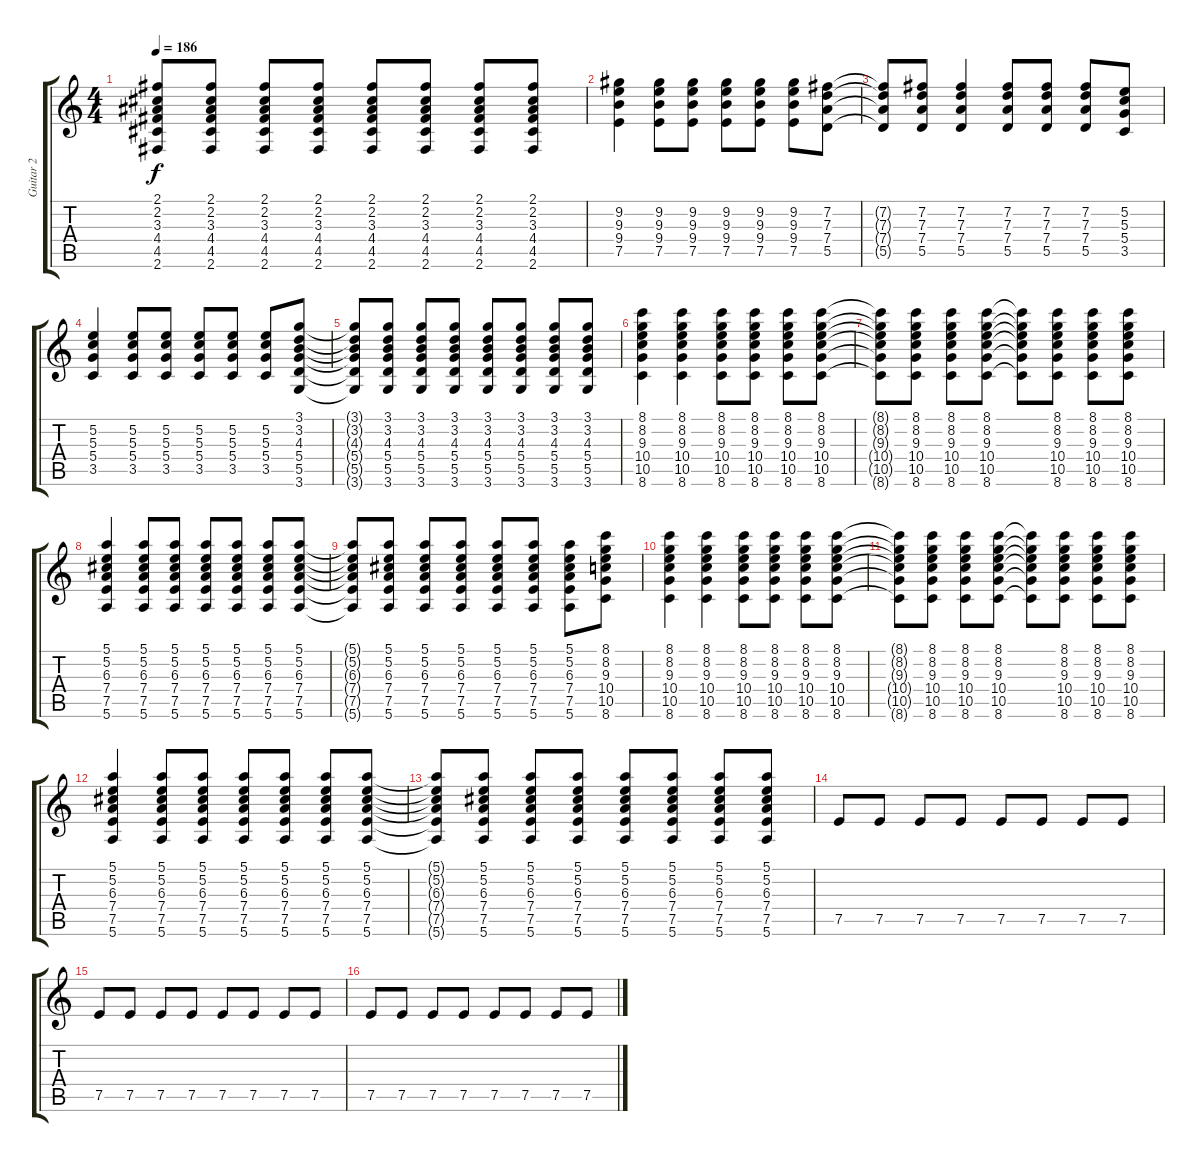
\track ("Guitar 2" "Guitar 2") {instrument electricguitarclean}
\staff {score tabs}
\tuning (E4 B3 G3 D3 A2 E2) {hide}
\ts (4 4)
\tempo 186
\clef g2
\ks c
(2.1{t} 2.2{t} 3.3{t} 4.4{t} 4.5{t} 2.6{t}).8{dy f} (2.1 2.2 3.3 4.4 4.5 2.6).8 (2.1 2.2 3.3 4.4 4.5 2.6).8 (2.1 2.2 3.3 4.4 4.5 2.6).8 (2.1 2.2 3.3 4.4 4.5 2.6).8 (2.1 2.2 3.3 4.4 4.5 2.6).8 (2.1 2.2 3.3 4.4 4.5 2.6).8 (2.1 2.2 3.3 4.4 4.5 2.6).8 |
(9.2 9.3 9.4 7.5).4 (9.2 9.3 9.4 7.5).8 (9.2 9.3 9.4 7.5).8 (9.2 9.3 9.4 7.5).8 (9.2 9.3 9.4 7.5).8 (9.2 9.3 9.4 7.5).8 (7.2 7.3 7.4 5.5).8 |
(7.2{t} 7.3{t} 7.4{t} 5.5{t}).8 (7.2 7.3 7.4 5.5).8 (7.2 7.3 7.4 5.5).4 (7.2 7.3 7.4 5.5).8 (7.2 7.3 7.4 5.5).8 (7.2 7.3 7.4 5.5).8 (5.2 5.3 5.4 3.5).8 |
(5.2 5.3 5.4 3.5).4 (5.2 5.3 5.4 3.5).8 (5.2 5.3 5.4 3.5).8 (5.2 5.3 5.4 3.5).8 (5.2 5.3 5.4 3.5).8 (5.2 5.3 5.4 3.5).8 (3.1 3.2 4.3 5.4 5.5 3.6).8 |
(3.1{t} 3.2{t} 4.3{t} 5.4{t} 5.5{t} 3.6{t}).8 (3.1 3.2 4.3 5.4 5.5 3.6).8 (3.1 3.2 4.3 5.4 5.5 3.6).8 (3.1 3.2 4.3 5.4 5.5 3.6).8 (3.1 3.2 4.3 5.4 5.5 3.6).8 (3.1 3.2 4.3 5.4 5.5 3.6).8 (3.1 3.2 4.3 5.4 5.5 3.6).8 (3.1 3.2 4.3 5.4 5.5 3.6).8 |
(8.1 8.2 9.3 10.4 10.5 8.6).4 (8.1 8.2 9.3 10.4 10.5 8.6).4 (8.1 8.2 9.3 10.4 10.5 8.6).8 (8.1 8.2 9.3 10.4 10.5 8.6).8 (8.1 8.2 9.3 10.4 10.5 8.6).8 (8.1 8.2 9.3 10.4 10.5 8.6).8 |
(8.1{t} 8.2{t} 9.3{t} 10.4{t} 10.5{t} 8.6{t}).8 (8.1 8.2 9.3 10.4 10.5 8.6).8 (8.1 8.2 9.3 10.4 10.5 8.6).8 (8.1 8.2 9.3 10.4 10.5 8.6).8 (8.1{t} 8.2{t} 9.3{t} 10.4{t} 10.5{t} 8.6{t}).8 (8.1 8.2 9.3 10.4 10.5 8.6).8 (8.1 8.2 9.3 10.4 10.5 8.6).8 (8.1 8.2 9.3 10.4 10.5 8.6).8 |
(5.1 5.2 6.3 7.4 7.5 5.6).4 (5.1 5.2 6.3 7.4 7.5 5.6).8 (5.1 5.2 6.3 7.4 7.5 5.6).8 (5.1 5.2 6.3 7.4 7.5 5.6).8 (5.1 5.2 6.3 7.4 7.5 5.6).8 (5.1 5.2 6.3 7.4 7.5 5.6).8 (5.1 5.2 6.3 7.4 7.5 5.6).8 |
(5.1{t} 5.2{t} 6.3{t} 7.4{t} 7.5{t} 5.6{t}).8 (5.1 5.2 6.3 7.4 7.5 5.6).8 (5.1 5.2 6.3 7.4 7.5 5.6).8 (5.1 5.2 6.3 7.4 7.5 5.6).8 (5.1 5.2 6.3 7.4 7.5 5.6).8 (5.1 5.2 6.3 7.4 7.5 5.6).8 (5.1 5.2 6.3 7.4 7.5 5.6).8 (8.1 8.2 9.3 10.4 10.5 8.6).8 |
(8.1 8.2 9.3 10.4 10.5 8.6).4 (8.1 8.2 9.3 10.4 10.5 8.6).4 (8.1 8.2 9.3 10.4 10.5 8.6).8 (8.1 8.2 9.3 10.4 10.5 8.6).8 (8.1 8.2 9.3 10.4 10.5 8.6).8 (8.1 8.2 9.3 10.4 10.5 8.6).8 |
(8.1{t} 8.2{t} 9.3{t} 10.4{t} 10.5{t} 8.6{t}).8 (8.1 8.2 9.3 10.4 10.5 8.6).8 (8.1 8.2 9.3 10.4 10.5 8.6).8 (8.1 8.2 9.3 10.4 10.5 8.6).8 (8.1{t} 8.2{t} 9.3{t} 10.4{t} 10.5{t} 8.6{t}).8 (8.1 8.2 9.3 10.4 10.5 8.6).8 (8.1 8.2 9.3 10.4 10.5 8.6).8 (8.1 8.2 9.3 10.4 10.5 8.6).8 |
(5.1 5.2 6.3 7.4 7.5 5.6).4 (5.1 5.2 6.3 7.4 7.5 5.6).8 (5.1 5.2 6.3 7.4 7.5 5.6).8 (5.1 5.2 6.3 7.4 7.5 5.6).8 (5.1 5.2 6.3 7.4 7.5 5.6).8 (5.1 5.2 6.3 7.4 7.5 5.6).8 (5.1 5.2 6.3 7.4 7.5 5.6).8 |
(5.1{t} 5.2{t} 6.3{t} 7.4{t} 7.5{t} 5.6{t}).8 (5.1 5.2 6.3 7.4 7.5 5.6).8 (5.1 5.2 6.3 7.4 7.5 5.6).8 (5.1 5.2 6.3 7.4 7.5 5.6).8 (5.1 5.2 6.3 7.4 7.5 5.6).8 (5.1 5.2 6.3 7.4 7.5 5.6).8 (5.1 5.2 6.3 7.4 7.5 5.6).8 (5.1 5.2 6.3 7.4 7.5 5.6).8 |
7.5.8 7.5.8 7.5.8 7.5.8 7.5.8 7.5.8 7.5.8 7.5.8 |
7.5.8 7.5.8 7.5.8 7.5.8 7.5.8 7.5.8 7.5.8 7.5.8 |
7.5.8 7.5.8 7.5.8 7.5.8 7.5.8 7.5.8 7.5.8 7.5.8
